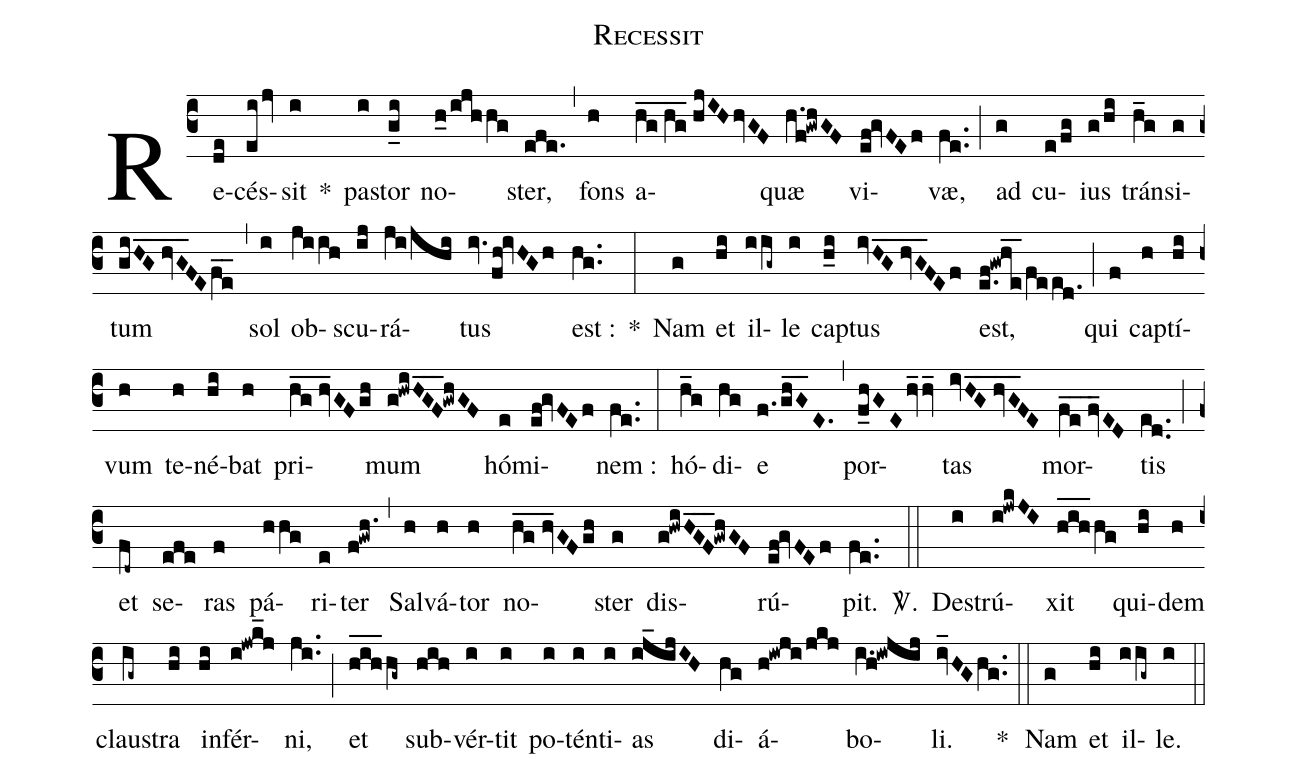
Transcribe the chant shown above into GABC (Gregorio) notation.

name: Recessit;
%%
(c3)

Re(de)cés(eijv)sit(i) *() pa(i)stor(g_0i) no(h_0/ijh/hg)ster,(efe.) (,)
fons(h) a(h_g_//h_g_//hjIHhvGF)quæ(h.f!gwhGF) vi(ef!gvFEf)væ,(fe..) (;)
ad(g) cu(e/fg)ius(g/hi) trán(h_g)si(g)tum(giH_G_//hv_G_FEf_e_) (,)
sol(i) ob(jiih)scu(ij)rá(ji/jhi)tus(iv./fh!ivHGh) est :(hg..) *(:)
Nam(g) et(hi) il(iig~)le(i) cap(h_0i)tus(ivH_G_//hv_G_FEf) est,(e.f!gwh_e_/feed.) (;)
qui(f) cap(h)tí(hi)vum(h) te(h)né(hi)bat(h) pri(h_g_//hv_GFgh)mum(g!hwiH_G_F_!gwhGF) hó(e)mi(ef!gvFEf)nem :(fe..) (:)
hó(h_g)di(hg)e(f./gh_G_E.) (,) por(f_0hGEhv_hv_)tas(ivH_G_//hv_G_FE) mor(f_e_//fv_ED)tis(ed..) (;)
et(fd~) se(efe)ras(f) pá(hhg)ri(e)ter(f!gwh.) (,)
Sal(h)vá(h)tor(h) no(h_g_//hv_GFgh)ster(g) dis(g!hwiH_G_F_!gwhGF)rú(ef!gvFEf)pit.(fe..) <sp>V/</sp>.(::)

De(i)strú(i!jwkJI)xit(h_i_h_/hg) qui(hi)dem(h) clau(ig~)stra(hi) in(hi)fér(i!jwk_j)ni,(ji..) (;)
et(h_i_h_/hg~) sub(hih)vér(i)tit(i) po(i)tén(i)ti(i)as(ij_ijIH) di(hg)á(h!iwji/jkj)bo(i.h!iwjij)li.(iv_HGhg..) *(::)

Nam(g) et(hi) il(iig~)le.(i) (::)
